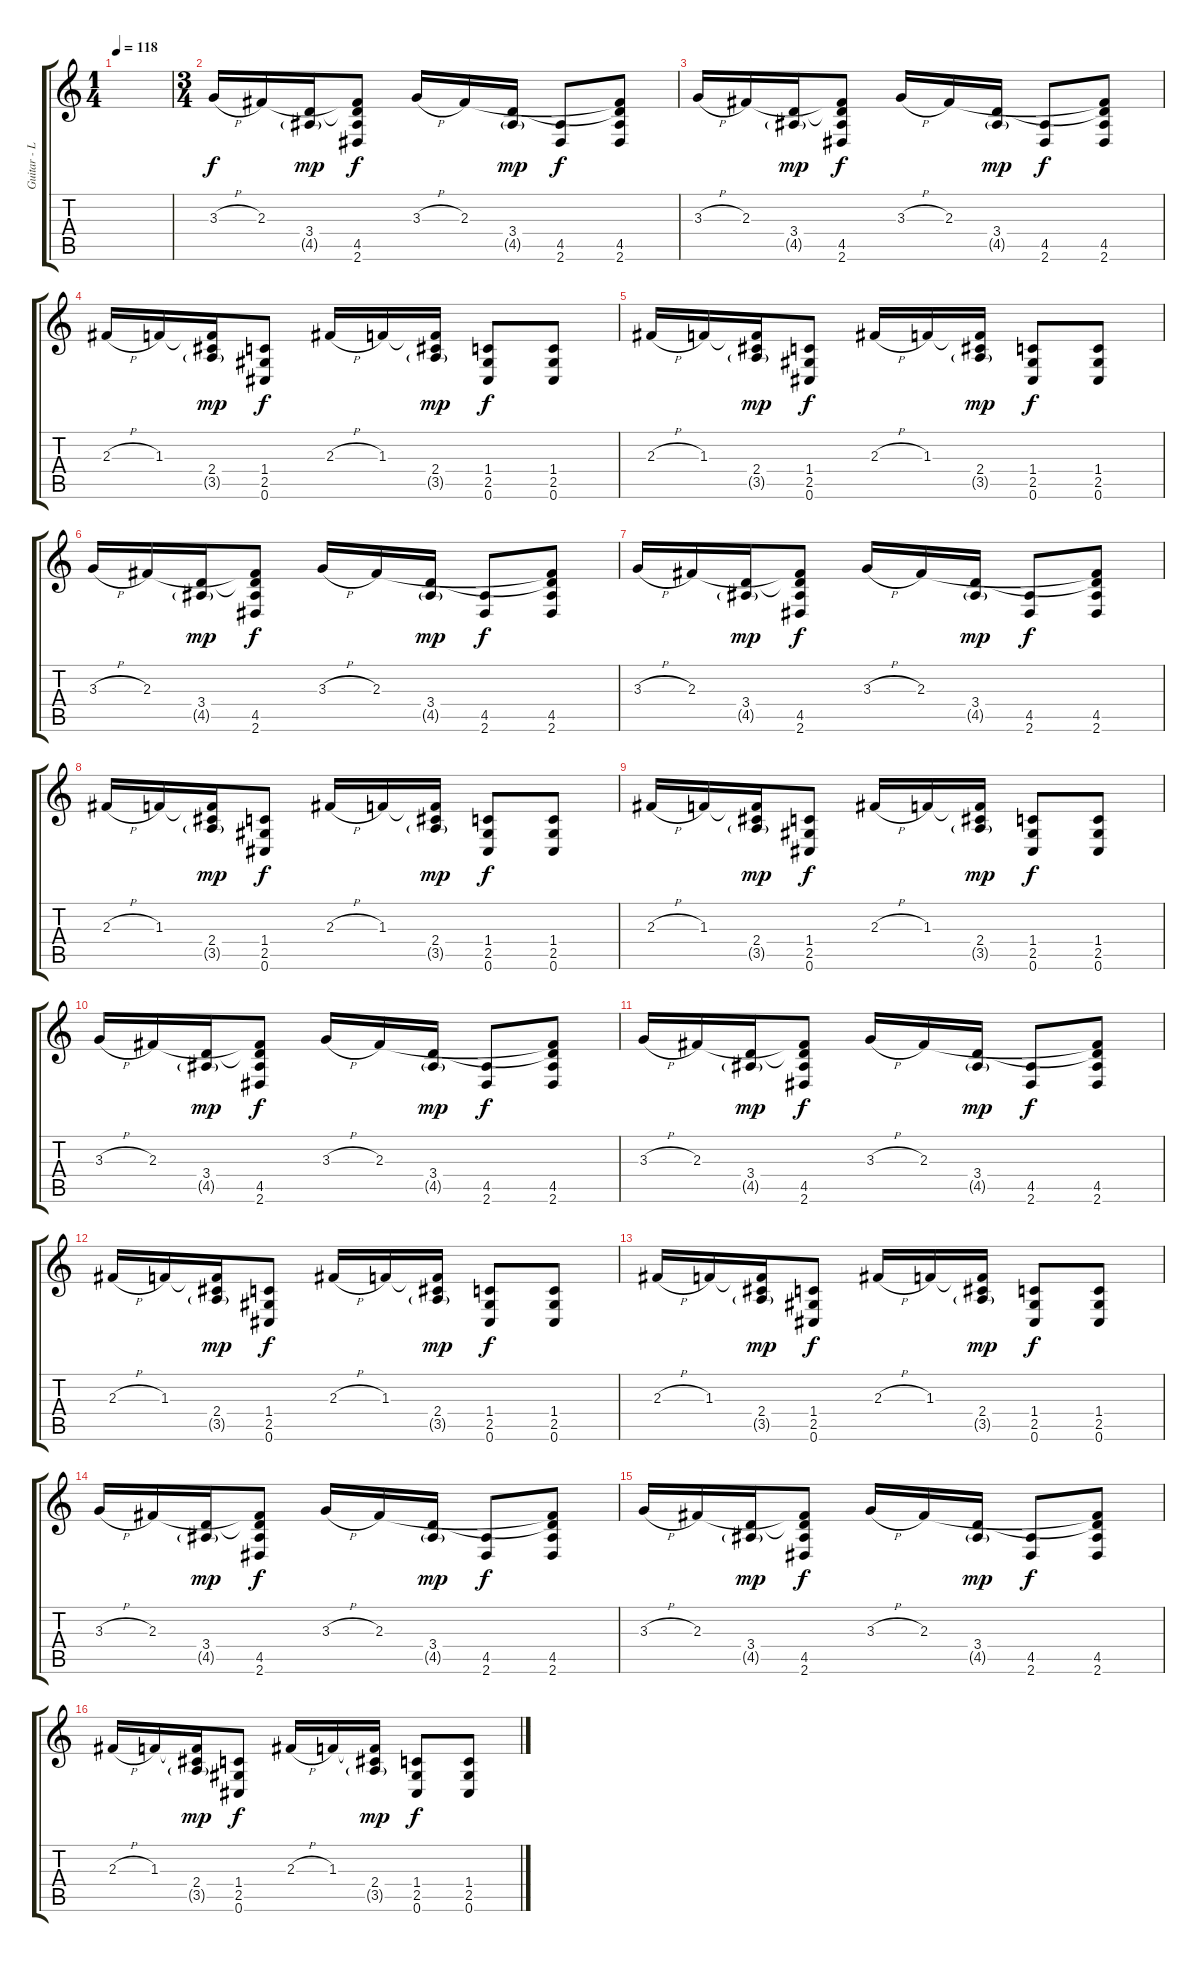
\track ("Guitar - L" "Guitar - L") {instrument distortionguitar}
\staff {score tabs}
\tuning (Db4 Ab3 E3 B2 Gb2 Db2) {hide}
\ts (1 4)
\tempo 118
\clef g2
\ks c
|
\ts (3 4)
3.3{h}.16 2.3.16 (3.4 4.5{g}).16{dy mp} (2.3{t} 3.4{t} 4.5 2.6).8{dy f} 3.3{h}.16 2.3.16 (3.4 4.5{g}).16{dy mp} (4.5 2.6).8{dy f} (2.3{t} 3.4{t} 4.5 2.6).8 |
3.3{h}.16 2.3.16 (3.4 4.5{g}).16{dy mp} (2.3{t} 3.4{t} 4.5 2.6).8{dy f} 3.3{h}.16 2.3.16 (3.4 4.5{g}).16{dy mp} (4.5 2.6).8{dy f} (2.3{t} 3.4{t} 4.5 2.6).8 |
2.3{h}.16 1.3.16 (1.3{t} 2.4 3.5{g}).16{dy mp} (1.4 2.5 0.6).8{dy f} 2.3{h}.16 1.3.16 (1.3{t} 2.4 3.5{g}).16{dy mp} (1.4 2.5 0.6).8{dy f} (1.4 2.5 0.6).8 |
2.3{h}.16 1.3.16 (1.3{t} 2.4 3.5{g}).16{dy mp} (1.4 2.5 0.6).8{dy f} 2.3{h}.16 1.3.16 (1.3{t} 2.4 3.5{g}).16{dy mp} (1.4 2.5 0.6).8{dy f} (1.4 2.5 0.6).8 |
3.3{h}.16 2.3.16 (3.4 4.5{g}).16{dy mp} (2.3{t} 3.4{t} 4.5 2.6).8{dy f} 3.3{h}.16 2.3.16 (3.4 4.5{g}).16{dy mp} (4.5 2.6).8{dy f} (2.3{t} 3.4{t} 4.5 2.6).8 |
3.3{h}.16 2.3.16 (3.4 4.5{g}).16{dy mp} (2.3{t} 3.4{t} 4.5 2.6).8{dy f} 3.3{h}.16 2.3.16 (3.4 4.5{g}).16{dy mp} (4.5 2.6).8{dy f} (2.3{t} 3.4{t} 4.5 2.6).8 |
2.3{h}.16 1.3.16 (1.3{t} 2.4 3.5{g}).16{dy mp} (1.4 2.5 0.6).8{dy f} 2.3{h}.16 1.3.16 (1.3{t} 2.4 3.5{g}).16{dy mp} (1.4 2.5 0.6).8{dy f} (1.4 2.5 0.6).8 |
2.3{h}.16 1.3.16 (1.3{t} 2.4 3.5{g}).16{dy mp} (1.4 2.5 0.6).8{dy f} 2.3{h}.16 1.3.16 (1.3{t} 2.4 3.5{g}).16{dy mp} (1.4 2.5 0.6).8{dy f} (1.4 2.5 0.6).8 |
3.3{h}.16 2.3.16 (3.4 4.5{g}).16{dy mp} (2.3{t} 3.4{t} 4.5 2.6).8{dy f} 3.3{h}.16 2.3.16 (3.4 4.5{g}).16{dy mp} (4.5 2.6).8{dy f} (2.3{t} 3.4{t} 4.5 2.6).8 |
3.3{h}.16 2.3.16 (3.4 4.5{g}).16{dy mp} (2.3{t} 3.4{t} 4.5 2.6).8{dy f} 3.3{h}.16 2.3.16 (3.4 4.5{g}).16{dy mp} (4.5 2.6).8{dy f} (2.3{t} 3.4{t} 4.5 2.6).8 |
2.3{h}.16 1.3.16 (1.3{t} 2.4 3.5{g}).16{dy mp} (1.4 2.5 0.6).8{dy f} 2.3{h}.16 1.3.16 (1.3{t} 2.4 3.5{g}).16{dy mp} (1.4 2.5 0.6).8{dy f} (1.4 2.5 0.6).8 |
2.3{h}.16 1.3.16 (1.3{t} 2.4 3.5{g}).16{dy mp} (1.4 2.5 0.6).8{dy f} 2.3{h}.16 1.3.16 (1.3{t} 2.4 3.5{g}).16{dy mp} (1.4 2.5 0.6).8{dy f} (1.4 2.5 0.6).8 |
3.3{h}.16 2.3.16 (3.4 4.5{g}).16{dy mp} (2.3{t} 3.4{t} 4.5 2.6).8{dy f} 3.3{h}.16 2.3.16 (3.4 4.5{g}).16{dy mp} (4.5 2.6).8{dy f} (2.3{t} 3.4{t} 4.5 2.6).8 |
3.3{h}.16 2.3.16 (3.4 4.5{g}).16{dy mp} (2.3{t} 3.4{t} 4.5 2.6).8{dy f} 3.3{h}.16 2.3.16 (3.4 4.5{g}).16{dy mp} (4.5 2.6).8{dy f} (2.3{t} 3.4{t} 4.5 2.6).8 |
2.3{h}.16 1.3.16 (1.3{t} 2.4 3.5{g}).16{dy mp} (1.4 2.5 0.6).8{dy f} 2.3{h}.16 1.3.16 (1.3{t} 2.4 3.5{g}).16{dy mp} (1.4 2.5 0.6).8{dy f} (1.4 2.5 0.6).8
